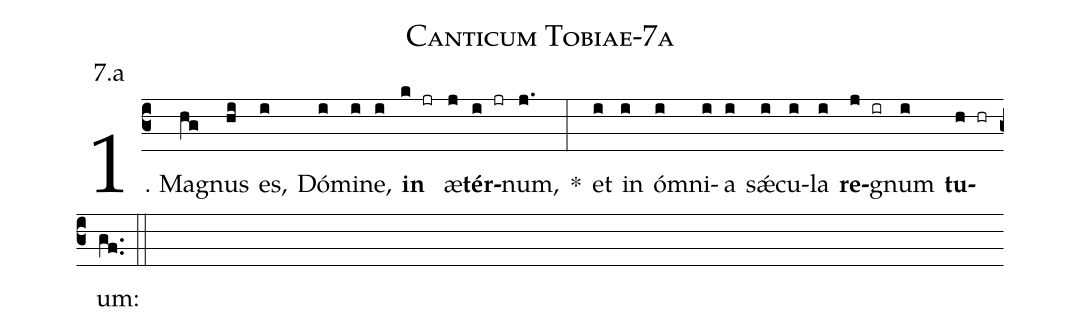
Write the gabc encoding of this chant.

name: Canticum Tobiae-7a;
annotation: 7.a;
%%
(c3)1. Ma(hg)gnus(hi) es,(i) Dó(i)mi(i)ne,(i) <b>in</b>(k jr) æ(j)<b>tér</b>(i jr)num,(j.) *(:) et(i) in(i) óm(i)ni(i)a(i) sǽ(i)cu(i)la(i) <b>re</b>(j ir)gnum(i) <b>tu</b>(h hr)um:(gf..) (::)
